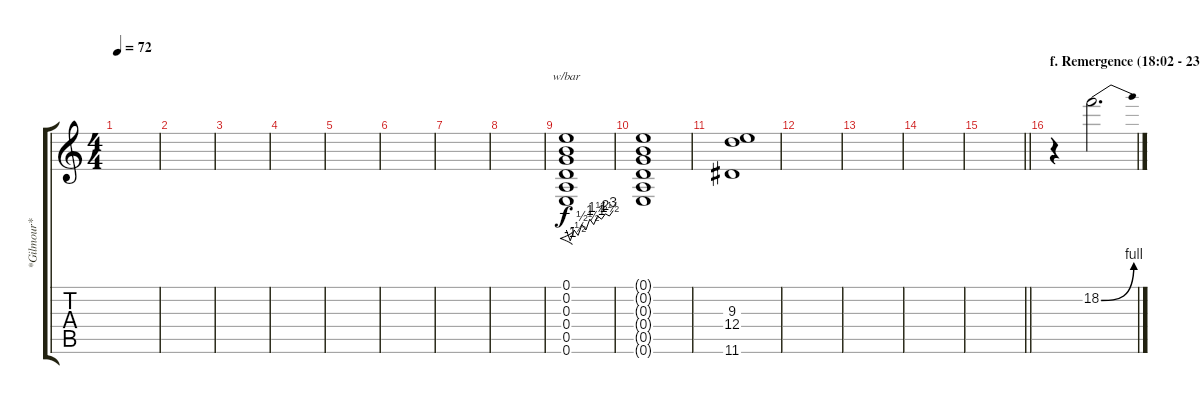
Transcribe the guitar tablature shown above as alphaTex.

\track ("*Gilmour* (Electric w/Fuzz)" "*Gilmour* ") {instrument overdrivenguitar}
\staff {score tabs}
\tuning (E4 B3 G3 D3 A2 E2) {hide}
\ts (4 4)
\tempo 72
\clef g2
\ks c
|
|
|
|
|
|
|
|
(0.1 0.2 0.3 0.4 0.5 0.6).1{f tbe (custom default 0 0 5 -4 10 0 15 -2 20 2 25 0 30 4 35 2 40 6 45 4 50 8 55 6 60 12)} |
(0.1{t} 0.2{t} 0.3{t} 0.4{t} 0.5{t} 0.6{t}).1 |
(9.3 12.4 11.6).1 |
|
|
|
\barLineRight lightlight
|
\section ("" "f. Remergence (18:02 - 23:43) ")
r.4{volume 0} 18.2{be (bend 0 0 60 4)}.2{d volume 16 balance 16}
